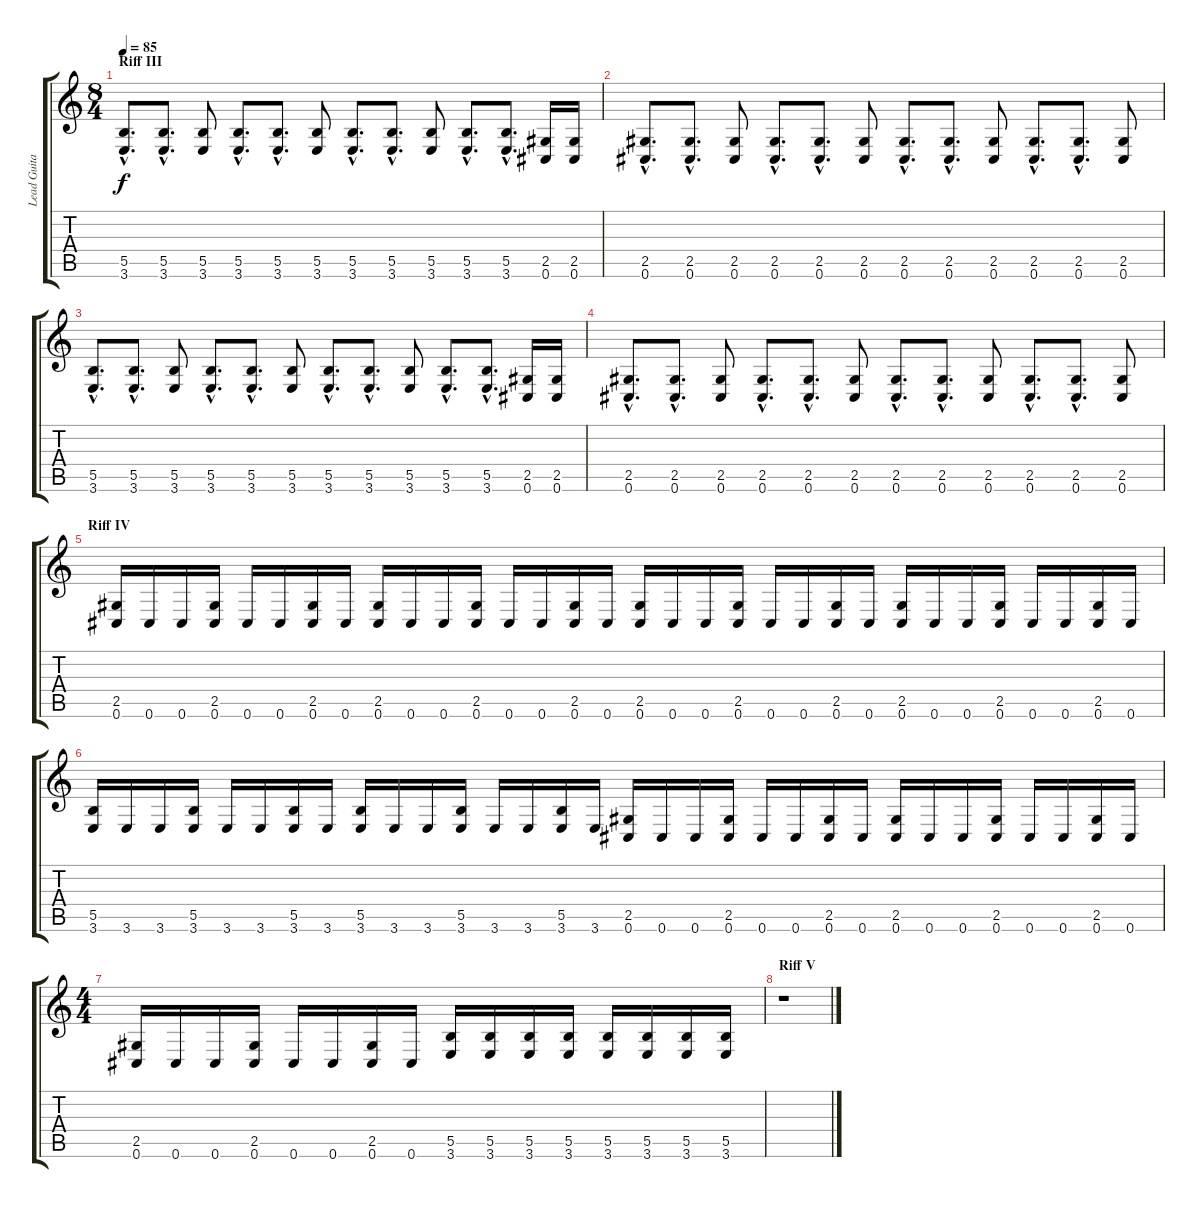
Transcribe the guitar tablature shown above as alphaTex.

\track ("Lead Guitar" "Lead Guita") {instrument distortionguitar}
\staff {score tabs}
\tuning (Db4 Ab3 E3 B2 Gb2 Db2) {hide}
\ts (8 4)
\section ("" "Riff III")
\tempo 85
\clef g2
\ks c
(5.5{hac} 3.6{hac}).8{d dy f} (5.5{hac} 3.6{hac}).8{d} (5.5 3.6).8 (5.5{hac} 3.6{hac}).8{d} (5.5{hac} 3.6{hac}).8{d} (5.5 3.6).8 (5.5{hac} 3.6{hac}).8{d} (5.5{hac} 3.6{hac}).8{d} (5.5 3.6).8 (5.5{hac} 3.6{hac}).8{d} (5.5{hac} 3.6{hac}).8{d} (2.5 0.6).16 (2.5 0.6).16 |
(2.5{hac} 0.6{hac}).8{d} (2.5{hac} 0.6{hac}).8{d} (2.5 0.6).8 (2.5{hac} 0.6{hac}).8{d} (2.5{hac} 0.6{hac}).8{d} (2.5 0.6).8 (2.5{hac} 0.6{hac}).8{d} (2.5{hac} 0.6{hac}).8{d} (2.5 0.6).8 (2.5{hac} 0.6{hac}).8{d} (2.5{hac} 0.6{hac}).8{d} (2.5 0.6).8 |
(5.5{hac} 3.6{hac}).8{d} (5.5{hac} 3.6{hac}).8{d} (5.5 3.6).8 (5.5{hac} 3.6{hac}).8{d} (5.5{hac} 3.6{hac}).8{d} (5.5 3.6).8 (5.5{hac} 3.6{hac}).8{d} (5.5{hac} 3.6{hac}).8{d} (5.5 3.6).8 (5.5{hac} 3.6{hac}).8{d} (5.5{hac} 3.6{hac}).8{d} (2.5 0.6).16 (2.5 0.6).16 |
(2.5{hac} 0.6{hac}).8{d} (2.5{hac} 0.6{hac}).8{d} (2.5 0.6).8 (2.5{hac} 0.6{hac}).8{d} (2.5{hac} 0.6{hac}).8{d} (2.5 0.6).8 (2.5{hac} 0.6{hac}).8{d} (2.5{hac} 0.6{hac}).8{d} (2.5 0.6).8 (2.5{hac} 0.6{hac}).8{d} (2.5{hac} 0.6{hac}).8{d} (2.5 0.6).8 |
\section ("" "Riff IV")
(2.5 0.6).16 0.6.16 0.6.16 (2.5 0.6).16 0.6.16 0.6.16 (2.5 0.6).16 0.6.16 (2.5 0.6).16 0.6.16 0.6.16 (2.5 0.6).16 0.6.16 0.6.16 (2.5 0.6).16 0.6.16 (2.5 0.6).16 0.6.16 0.6.16 (2.5 0.6).16 0.6.16 0.6.16 (2.5 0.6).16 0.6.16 (2.5 0.6).16 0.6.16 0.6.16 (2.5 0.6).16 0.6.16 0.6.16 (2.5 0.6).16 0.6.16 |
(5.5 3.6).16 3.6.16 3.6.16 (5.5 3.6).16 3.6.16 3.6.16 (5.5 3.6).16 3.6.16 (5.5 3.6).16 3.6.16 3.6.16 (5.5 3.6).16 3.6.16 3.6.16 (5.5 3.6).16 3.6.16 (2.5 0.6).16 0.6.16 0.6.16 (2.5 0.6).16 0.6.16 0.6.16 (2.5 0.6).16 0.6.16 (2.5 0.6).16 0.6.16 0.6.16 (2.5 0.6).16 0.6.16 0.6.16 (2.5 0.6).16 0.6.16 |
\ts (4 4)
(2.5 0.6).16 0.6.16 0.6.16 (2.5 0.6).16 0.6.16 0.6.16 (2.5 0.6).16 0.6.16 (5.5 3.6).16 (5.5 3.6).16 (5.5 3.6).16 (5.5 3.6).16 (5.5 3.6).16 (5.5 3.6).16 (5.5 3.6).16 (5.5 3.6).16 |
\section ("" "Riff V")
r.1{volume 11 balance 13}
